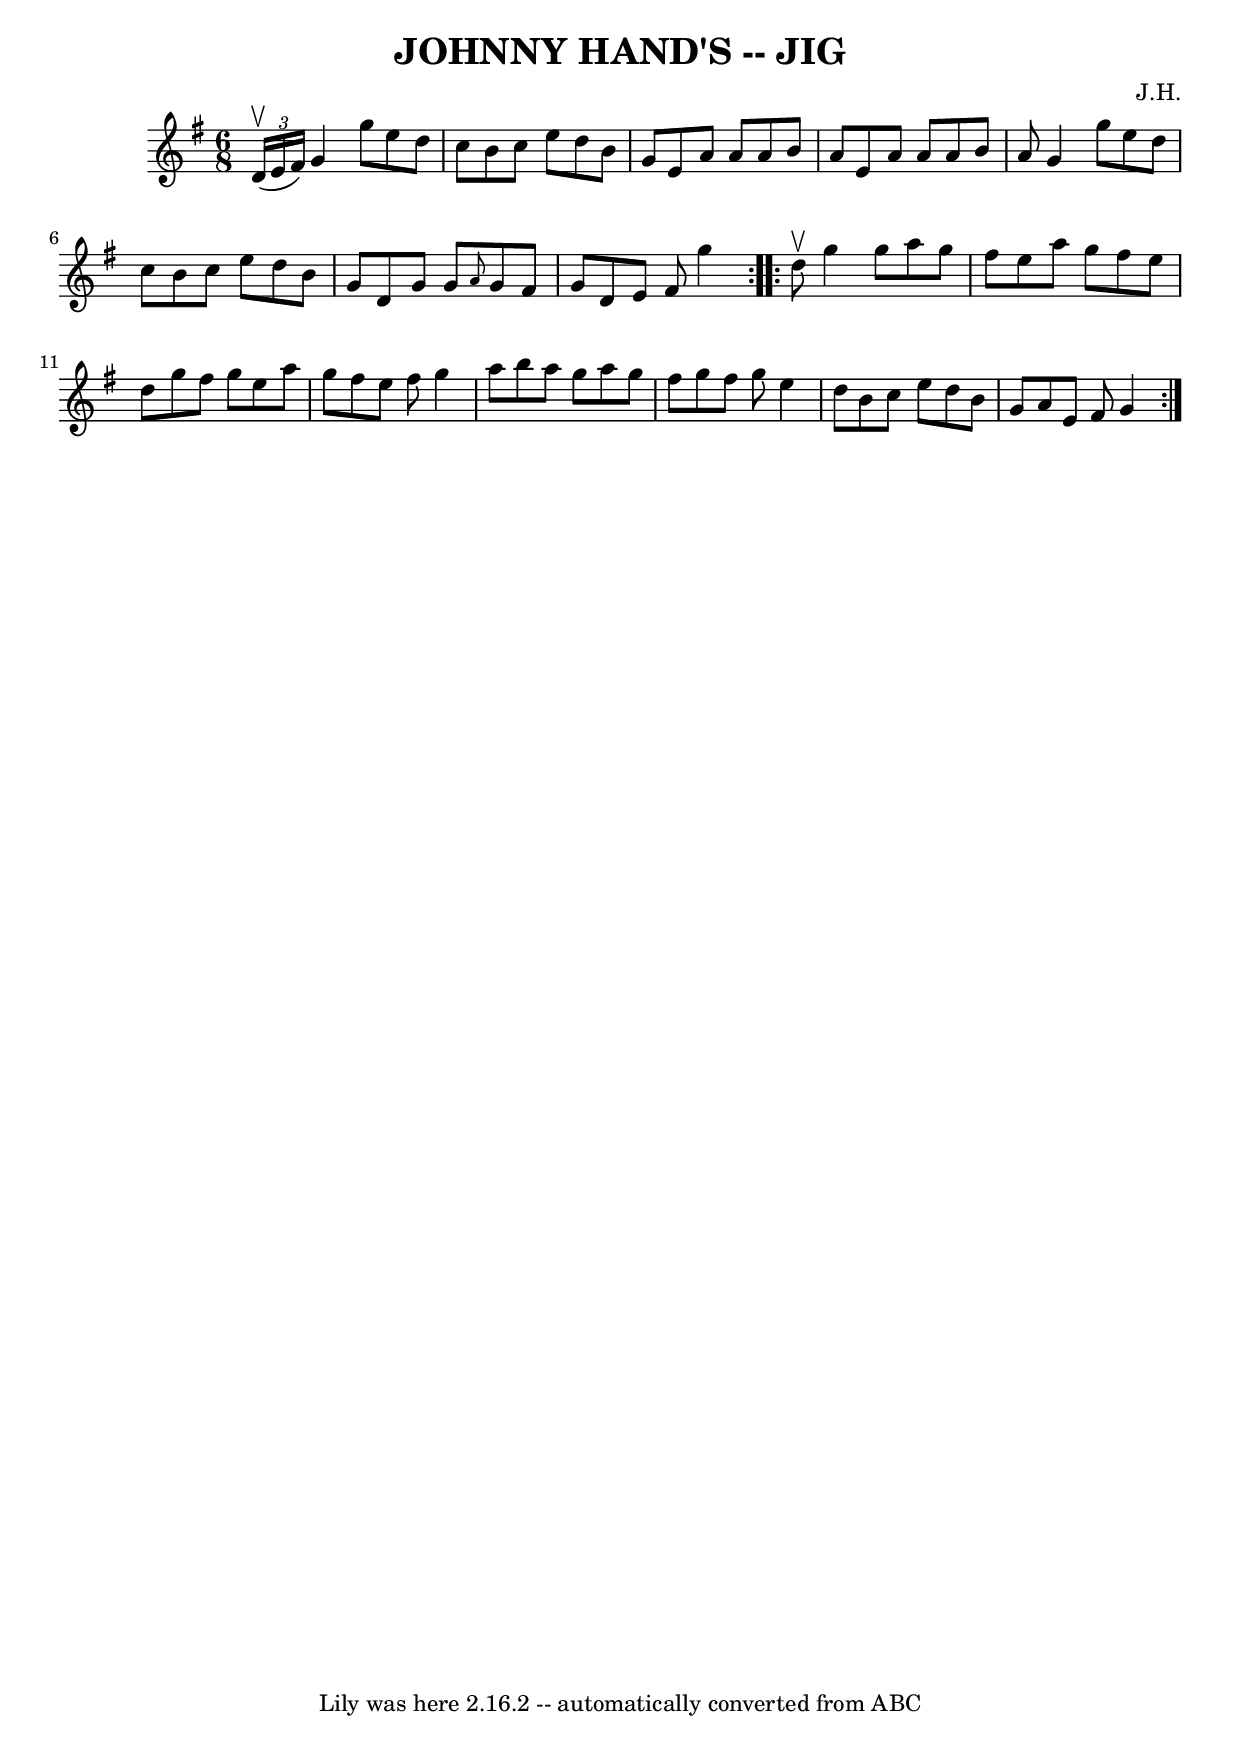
\version "2.16.2"
\include "Mammoth.ily"
\header {
  %% book = "Ryan's Mammoth Collection of Fiddle Tunes"
  composer = "J.H."
  crossRefNumber = "1"
  footnotes = ""
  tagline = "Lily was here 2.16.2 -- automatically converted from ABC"
  title = "JOHNNY HAND'S -- JIG"

}
voicedefault =  {



  \repeat volta 2 {

    \time 6/8 
    \key g \major   \times 2/3 { d'16 (^\upbow e'16 fis'16) 
			       }   
    |
    g'4 g''8 e''8 d''8 c''8    |
    b'8 c''8    
    e''8 d''8 b'8 g'8    |
    e'8 a'8 a'8 a'8 b'8 a'8 
    |
    e'8 a'8 a'8 a'8 b'8 a'8        |
    g'4    
    g''8 e''8 d''8 c''8    |
    b'8 c''8 e''8 d''8 b'8   
    g'8    |
    d'8 g'8 g'8  \grace { a'8  
			} g'8 fis'8 g'8  
    |
    d'8 e'8 fis'8 g''4    
  }     
  \repeat volta 2 {
    d''8 
    ^\upbow       |
    g''4 g''8 a''8 g''8 fis''8    |
    
    e''8 a''8 g''8 fis''8 e''8 d''8    |
    g''8 fis''8    
    g''8 e''8 a''8 g''8    |
    fis''8 e''8 fis''8 g''4    
    a''8        |
    b''8 a''8 g''8 a''8 g''8 fis''8    
    |
    g''8 fis''8 g''8 e''4 d''8    |
    b'8 c''8    
    e''8 d''8 b'8 g'8    |
    a'8 e'8 fis'8 g'4    
  }   

}

\score{
  <<

    \context Staff="default"
    {
      \voicedefault 
      
    }

  >>
  \layout {
    
  }
  \midi {
  }

}
